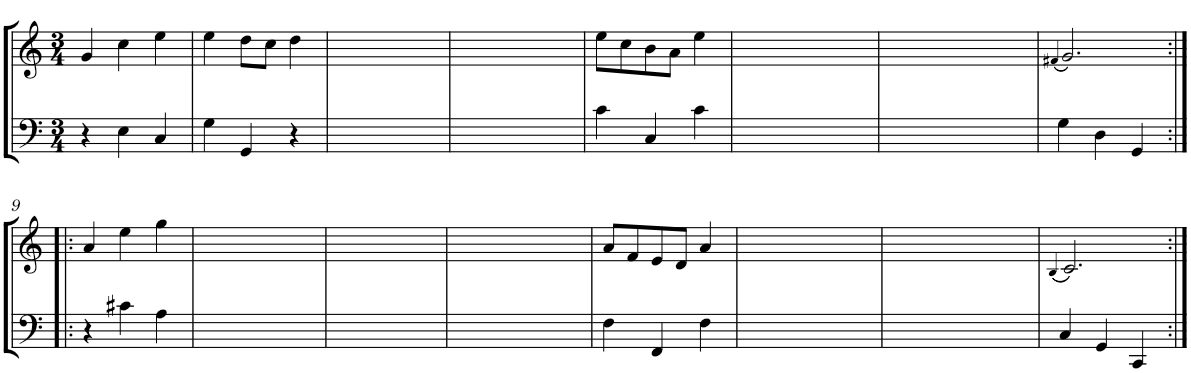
**kern	**kern
*part1	*part1
*staff2	*staff1
*I"Klavier	*
*clefF4	*clefG2
*k[]	*k[]
*M3/4	*M3/4
=1	=1
4r	4g/
4E\	4cc\
4C/	4ee\
=2	=2
4G\	4ee\
4GG/	8dd\L
.	8cc\J
4r	4dd\
=3	=3
4ryy	4g
4B	4dd
4G	4ff
=4	=4
4c	4ff
4C	8eeL
.	8ddJ
4ryy	4ee
=5	=5
4c\	8ee\L
.	8cc\
4C/	8b\
.	8a\J
4c\	4ee\
=6	=6
4B	8ddL
.	8b
4BB	8a
.	8gJ
4B	4dd
=7	=7
4c	8eeL
.	8cc
4d	8b
.	8a
4D	8g
.	8f#XJ
=8	=8
.	(<4qf#X/
4G\	2.g/)
4D\	.
4GG/	.
!!LO:LB:g=z
=9:|!|:	=9:|!|:
4r	4a/
4c#X\	4ee\
4A\	4gg\
=10	=10
4d	4gg
4D	8ffL
.	8eeJ
4ryy	4ff
=11	=11
4ryy	4b
4B	4dd
4G	4ff
=12	=12
4c	4ff
4C	8eeL
.	8ddJ
8DL	4ee
8EJ	.
=13	=13
4F\	8a/L
.	8f/
4FF/	8e/
.	8d/J
4F\	4a/
=14	=14
4E	8gL
.	8e
4EE	8d
.	8cJ
4E	4g
=15	=15
4F	8aL
.	8f
4G	8e
.	8d
4GG	8c
.	8BJ
=16	=16
.	(4qB/
4C/	2.c/)
4GG/	.
4CC/	.
=:|!	=:|!
*-	*-
